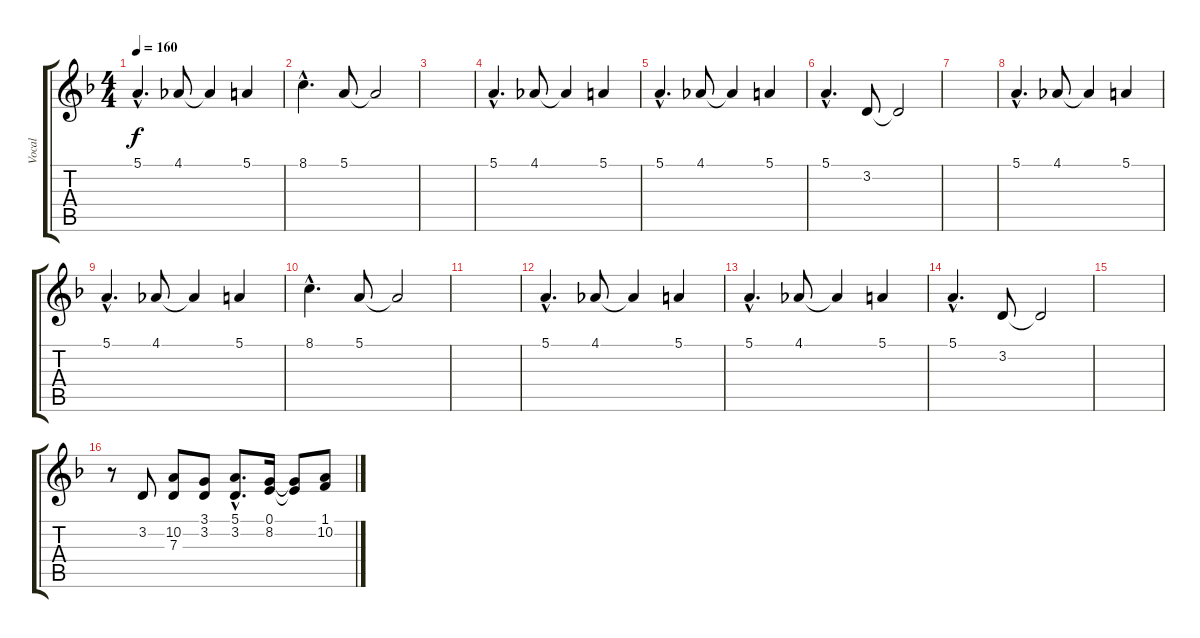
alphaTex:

\track ("Vocal" "Vocal") {instrument trumpet}
\staff {score tabs}
\tuning (E4 B3 G3 D3 A2 E2) {hide}
\ts (4 4)
\tempo 160
\clef g2
\ks f
5.1{hac}.4{d dy f} 4.1.8 4.1{t}.4 5.1.4 |
8.1{hac}.4{d} 5.1.8 5.1{t}.2 |
|
5.1{hac}.4{d} 4.1.8 4.1{t}.4 5.1.4 |
5.1{hac}.4{d} 4.1.8 4.1{t}.4 5.1.4 |
5.1{hac}.4{d} 3.2.8 3.2{t}.2 |
|
5.1{hac}.4{d} 4.1.8 4.1{t}.4 5.1.4 |
5.1{hac}.4{d} 4.1.8 4.1{t}.4 5.1.4 |
8.1{hac}.4{d} 5.1.8 5.1{t}.2 |
|
5.1{hac}.4{d} 4.1.8 4.1{t}.4 5.1.4 |
5.1{hac}.4{d} 4.1.8 4.1{t}.4 5.1.4 |
5.1{hac}.4{d} 3.2.8 3.2{t}.2 |
|
r.8 3.2.8 (10.2 7.3).8 (3.1 3.2).8 (5.1{hac} 3.2{hac}).8{d} (0.1 8.2).16 (0.1{t} 8.2{t}).8 (1.1 10.2).8
